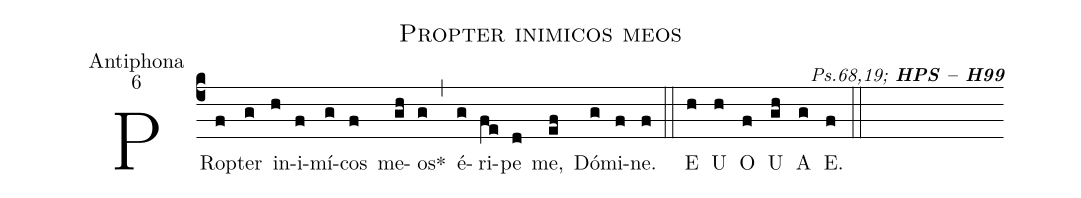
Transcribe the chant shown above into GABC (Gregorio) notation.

name:Propter inimicos meos;
office-part:Antiphona;
mode:6;
commentary:{\itshape\mdseries Ps.68,19;\/} {\bfseries HPS -- H99};
%%
(c4) PRop(f)ter(g) in(h)i(f)mí(g)cos(f) me(gh)os<sp>*</sp>(g) (,)
é(g)ri(fe)pe(d) me,(ef) Dó(g)mi(f)ne.(f)
<eu> (::) E(h) U(h) O(f) U(gh) A(g) E.(f)  </eu> (::)
